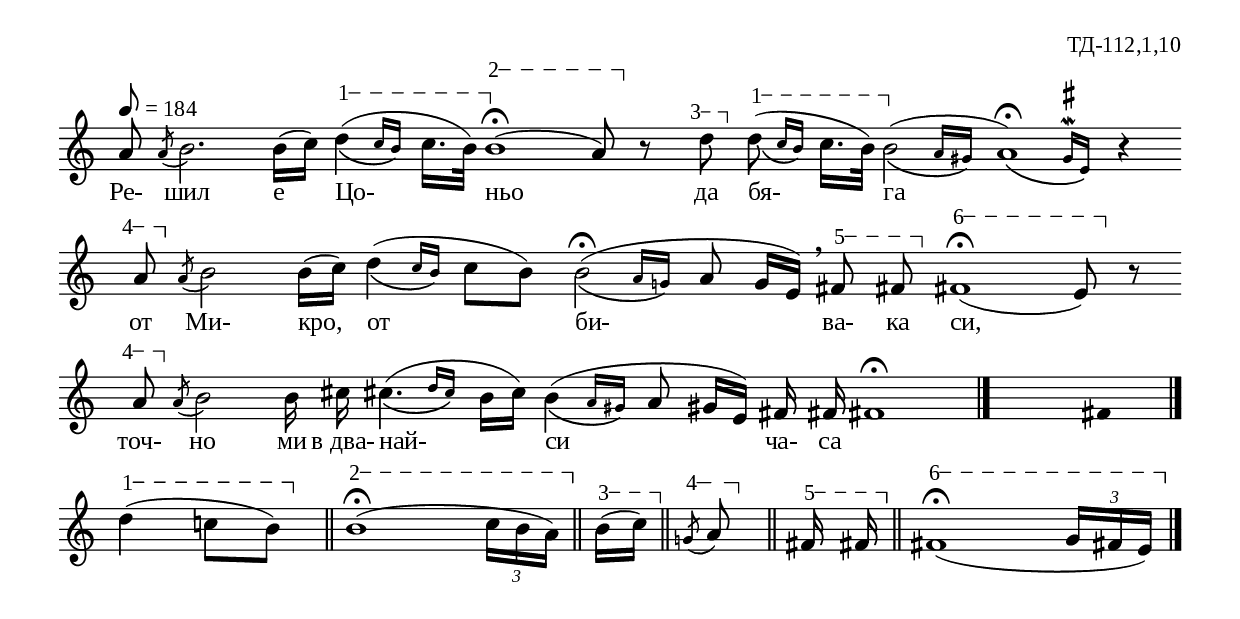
%{
td_112_1_10
%}

\include "td-preamble.ly"

\score {
\relative c'' {
\tempo 8 = 184
\cadenzaOn
\phrasingSlurDown
a8 \acciaccatura a8 b2. b16[( c]) 
\varA
\afterGrace d4\startTextSpan(\( { c16[ b]\) } c16.[ b32\stopTextSpan])
\varB
b1\startTextSpan\fermata( a8\stopTextSpan) 
r8 
\varC
s8\startTextSpan d\stopTextSpan\noBeam 
\varA
\afterGrace d\startTextSpan(\( { c16[ b]\) } c16.[ b32\stopTextSpan]) 
\afterGrace b2(\( { a16[ gis]\) } 
\afterGrace a1\fermata)\( { gis16^\mordent^\markup { \sharp }[ e]\) } r4
\bar ""
\varD
s8\startTextSpan a8\stopTextSpan 
\acciaccatura a8 b2 b16[( c]) \afterGrace d4(\( { c16[ b]\) } c8[ b])
\afterGrace b2\fermata(\( { a16[ g]\) } a8\noBeam g16[ e]) \breathe
\varE
fis!8\startTextSpan\noBeam fis!\stopTextSpan
\varF
fis!1\startTextSpan\fermata( e8\stopTextSpan) 
r \bar ""
\varD
s8\startTextSpan a8\stopTextSpan 
\acciaccatura a8 b2 b16\noBeam cis \afterGrace cis!4.(\( { d16[ cis]\) } b16[ cis])
\afterGrace b4(\( { a16[ gis!]\) } a8\noBeam gis!16[ e]) fis!16\noBeam 
fis! fis!1\fermata
\bar "|." 
s4 \fixB fis! \fixC
\bar "|." 
%% s16 \clef treble
\varA
d'4\startTextSpan( c8[ b\stopTextSpan]) \bar "||"
\varB
b1\startTextSpan\fermata( \times 2/3 { c16[ b a\stopTextSpan)] } \bar "||"
\varC
b16\startTextSpan[( c\stopTextSpan]) \bar "||"
\varD
\acciaccatura g8\startTextSpan a8\stopTextSpan \bar "||"
\varE
fis!16\startTextSpan\noBeam fis!\stopTextSpan \bar "||"
\varF
fis!1\startTextSpan\fermata( \times 2/3 { g16[ fis! e\stopTextSpan]) } 
\bar "|." 
}
\addlyrics { Ре- шил е Цо- ньо да бя- га от Ми- кро, от би- ва- ка си,
точ- но ми "в два-" най- си ча- са }
%
\layout {
   \context { 
	    \Staff \remove "Time_signature_engraver" } 
  indent = #0
  line-width = 190\mm
  ragged-right=##f
}
%
\midi { 
	\context {
		\Score tempoWholesPerMinute = #(ly:make-moment 184 8)
		}
	}
}
%
\header{
  opus = "ТД-112,1,10"
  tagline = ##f
}


